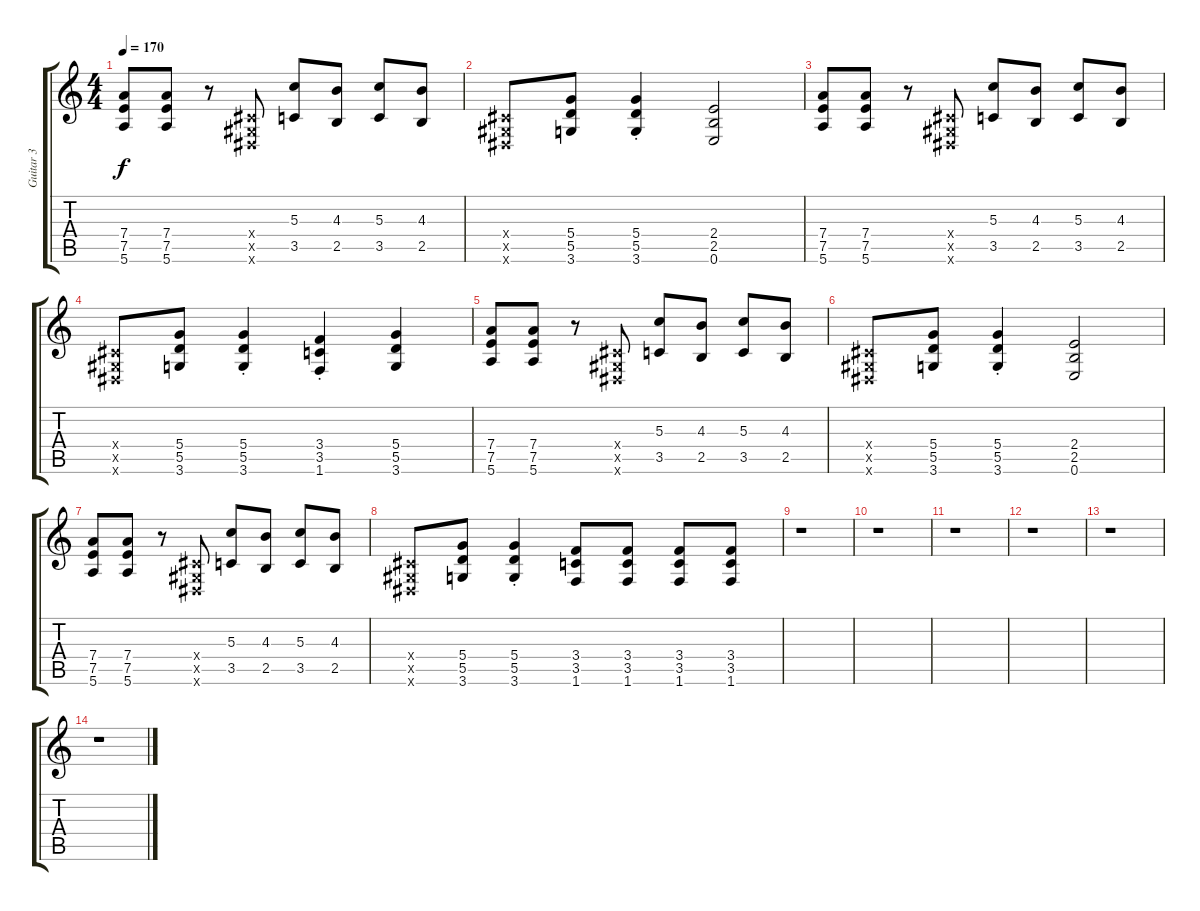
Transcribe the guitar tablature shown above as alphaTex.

\track ("Guitar 3" "Guitar 3") {instrument distortionguitar}
\staff {score tabs}
\tuning (E4 B3 G3 D3 A2 E2) {hide}
\ts (4 4)
\tempo 170
\clef g2
\ks c
(7.4 7.5 5.6).8{dy f} (7.4 7.5 5.6).8 r.8 (-1.4{x} -1.5{x} -1.6{x}).8 (5.3 3.5).8 (4.3 2.5).8 (5.3 3.5).8 (4.3 2.5).8 |
(-1.4{x} -1.5{x} -1.6{x}).8 (5.4 5.5 3.6).8 (5.4{st} 5.5{st} 3.6{st}).4 (2.4 2.5 0.6).2 |
(7.4 7.5 5.6).8 (7.4 7.5 5.6).8 r.8 (-1.4{x} -1.5{x} -1.6{x}).8 (5.3 3.5).8 (4.3 2.5).8 (5.3 3.5).8 (4.3 2.5).8 |
(-1.4{x} -1.5{x} -1.6{x}).8 (5.4 5.5 3.6).8 (5.4{st} 5.5{st} 3.6{st}).4 (3.4{st} 3.5{st} 1.6{st}).4 (5.4 5.5 3.6).4 |
(7.4 7.5 5.6).8 (7.4 7.5 5.6).8 r.8 (-1.4{x} -1.5{x} -1.6{x}).8 (5.3 3.5).8 (4.3 2.5).8 (5.3 3.5).8 (4.3 2.5).8 |
(-1.4{x} -1.5{x} -1.6{x}).8 (5.4 5.5 3.6).8 (5.4{st} 5.5{st} 3.6{st}).4 (2.4 2.5 0.6).2 |
(7.4 7.5 5.6).8 (7.4 7.5 5.6).8 r.8 (-1.4{x} -1.5{x} -1.6{x}).8 (5.3 3.5).8 (4.3 2.5).8 (5.3 3.5).8 (4.3 2.5).8 |
(-1.4{x} -1.5{x} -1.6{x}).8 (5.4 5.5 3.6).8 (5.4{st} 5.5{st} 3.6{st}).4 (3.4 3.5 1.6).8 (3.4 3.5 1.6).8 (3.4 3.5 1.6).8 (3.4 3.5 1.6).8 |
r.1 |
r.1 |
r.1 |
r.1 |
r.1 |
r.1
